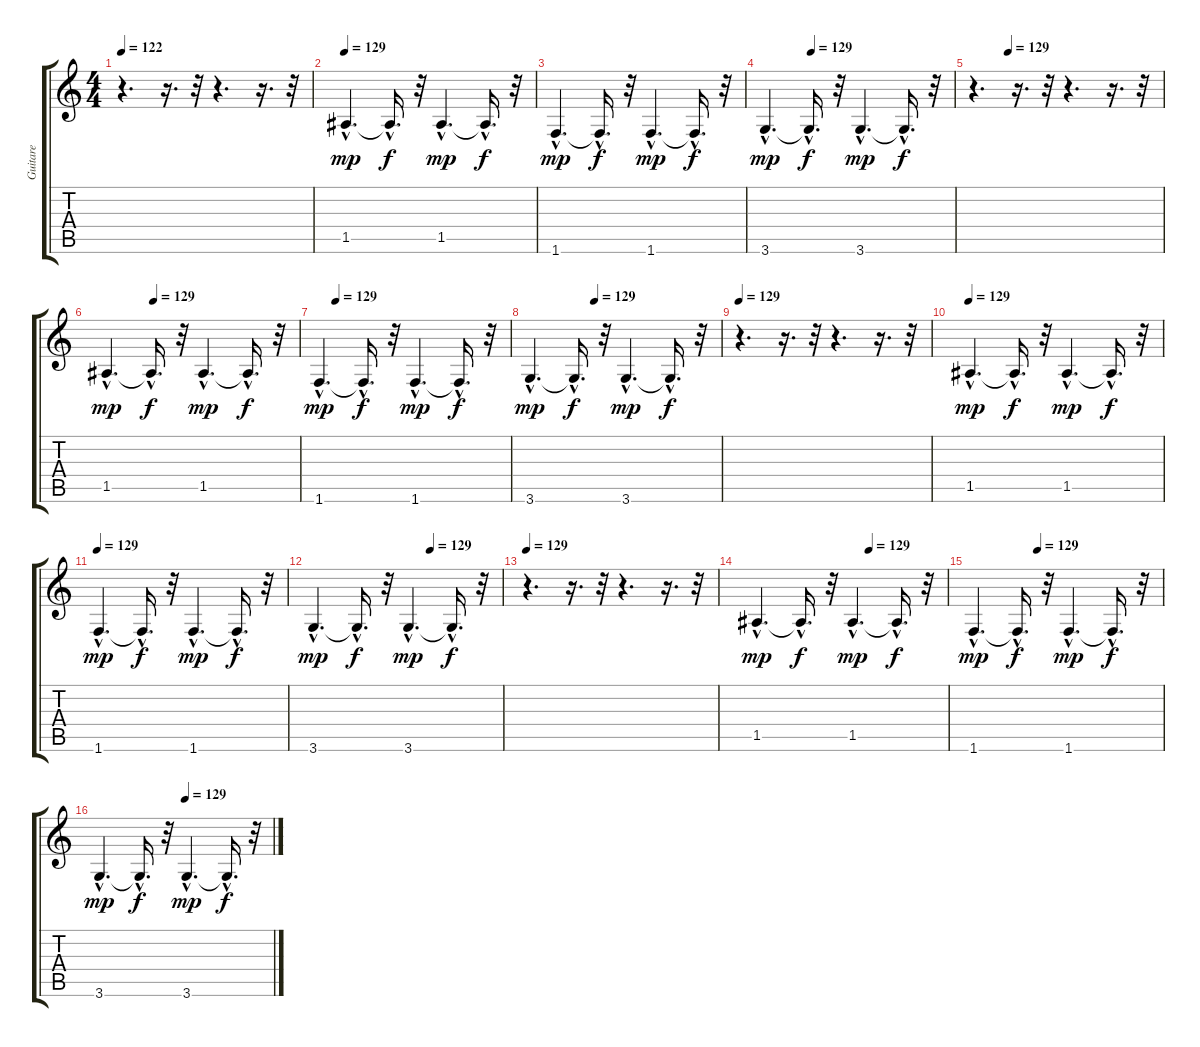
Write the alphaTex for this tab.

\track ("Guitare" "Guitare") {instrument acousticguitarnylon}
\staff {score tabs}
\tuning (E4 B3 G3 D3 A2 E2) {hide}
\ts (4 4)
\tempo 122
\clef g2
\ks c
r.4{d dy f} r.16{d} r.32 r.4{d} r.16{d} r.32 |
\tempo 129
1.5{hac}.4{d dy mp} 1.5{hac t}.16{d dy f} r.32 1.5{hac}.4{d dy mp} 1.5{hac t}.16{d dy f} r.32 |
1.6{hac}.4{d dy mp} 1.6{hac t}.16{d dy f} r.32 1.6{hac}.4{d dy mp} 1.6{hac t}.16{d dy f} r.32 |
\tempo (129 0.25)
3.6{hac}.4{d dy mp} 3.6{hac t}.16{d dy f} r.32 3.6{hac}.4{d dy mp} 3.6{hac t}.16{d dy f} r.32 |
\tempo (129 0.1875)
r.4{d} r.16{d} r.32 r.4{d} r.16{d} r.32 |
\tempo (129 0.25)
1.5{hac}.4{d dy mp} 1.5{hac t}.16{d dy f} r.32 1.5{hac}.4{d dy mp} 1.5{hac t}.16{d dy f} r.32 |
\tempo (129 0.09375)
1.6{hac}.4{d dy mp} 1.6{hac t}.16{d dy f} r.32 1.6{hac}.4{d dy mp} 1.6{hac t}.16{d dy f} r.32 |
\tempo (129 0.34375)
3.6{hac}.4{d dy mp} 3.6{hac t}.16{d dy f} r.32 3.6{hac}.4{d dy mp} 3.6{hac t}.16{d dy f} r.32 |
\tempo 129
r.4{d} r.16{d} r.32 r.4{d} r.16{d} r.32 |
\tempo 129
1.5{hac}.4{d dy mp} 1.5{hac t}.16{d dy f} r.32 1.5{hac}.4{d dy mp} 1.5{hac t}.16{d dy f} r.32 |
\tempo 129
1.6{hac}.4{d dy mp} 1.6{hac t}.16{d dy f} r.32 1.6{hac}.4{d dy mp} 1.6{hac t}.16{d dy f} r.32 |
\tempo (129 0.625)
3.6{hac}.4{d dy mp} 3.6{hac t}.16{d dy f} r.32 3.6{hac}.4{d dy mp} 3.6{hac t}.16{d dy f} r.32 |
\tempo 129
r.4{d} r.16{d} r.32 r.4{d} r.16{d} r.32 |
\tempo (129 0.59375)
1.5{hac}.4{d dy mp} 1.5{hac t}.16{d dy f} r.32 1.5{hac}.4{d dy mp} 1.5{hac t}.16{d dy f} r.32 |
\tempo (129 0.34375)
1.6{hac}.4{d dy mp} 1.6{hac t}.16{d dy f} r.32 1.6{hac}.4{d dy mp} 1.6{hac t}.16{d dy f} r.32 |
\tempo (129 0.5)
3.6{hac}.4{d dy mp} 3.6{hac t}.16{d dy f} r.32 3.6{hac}.4{d dy mp} 3.6{hac t}.16{d dy f} r.32
